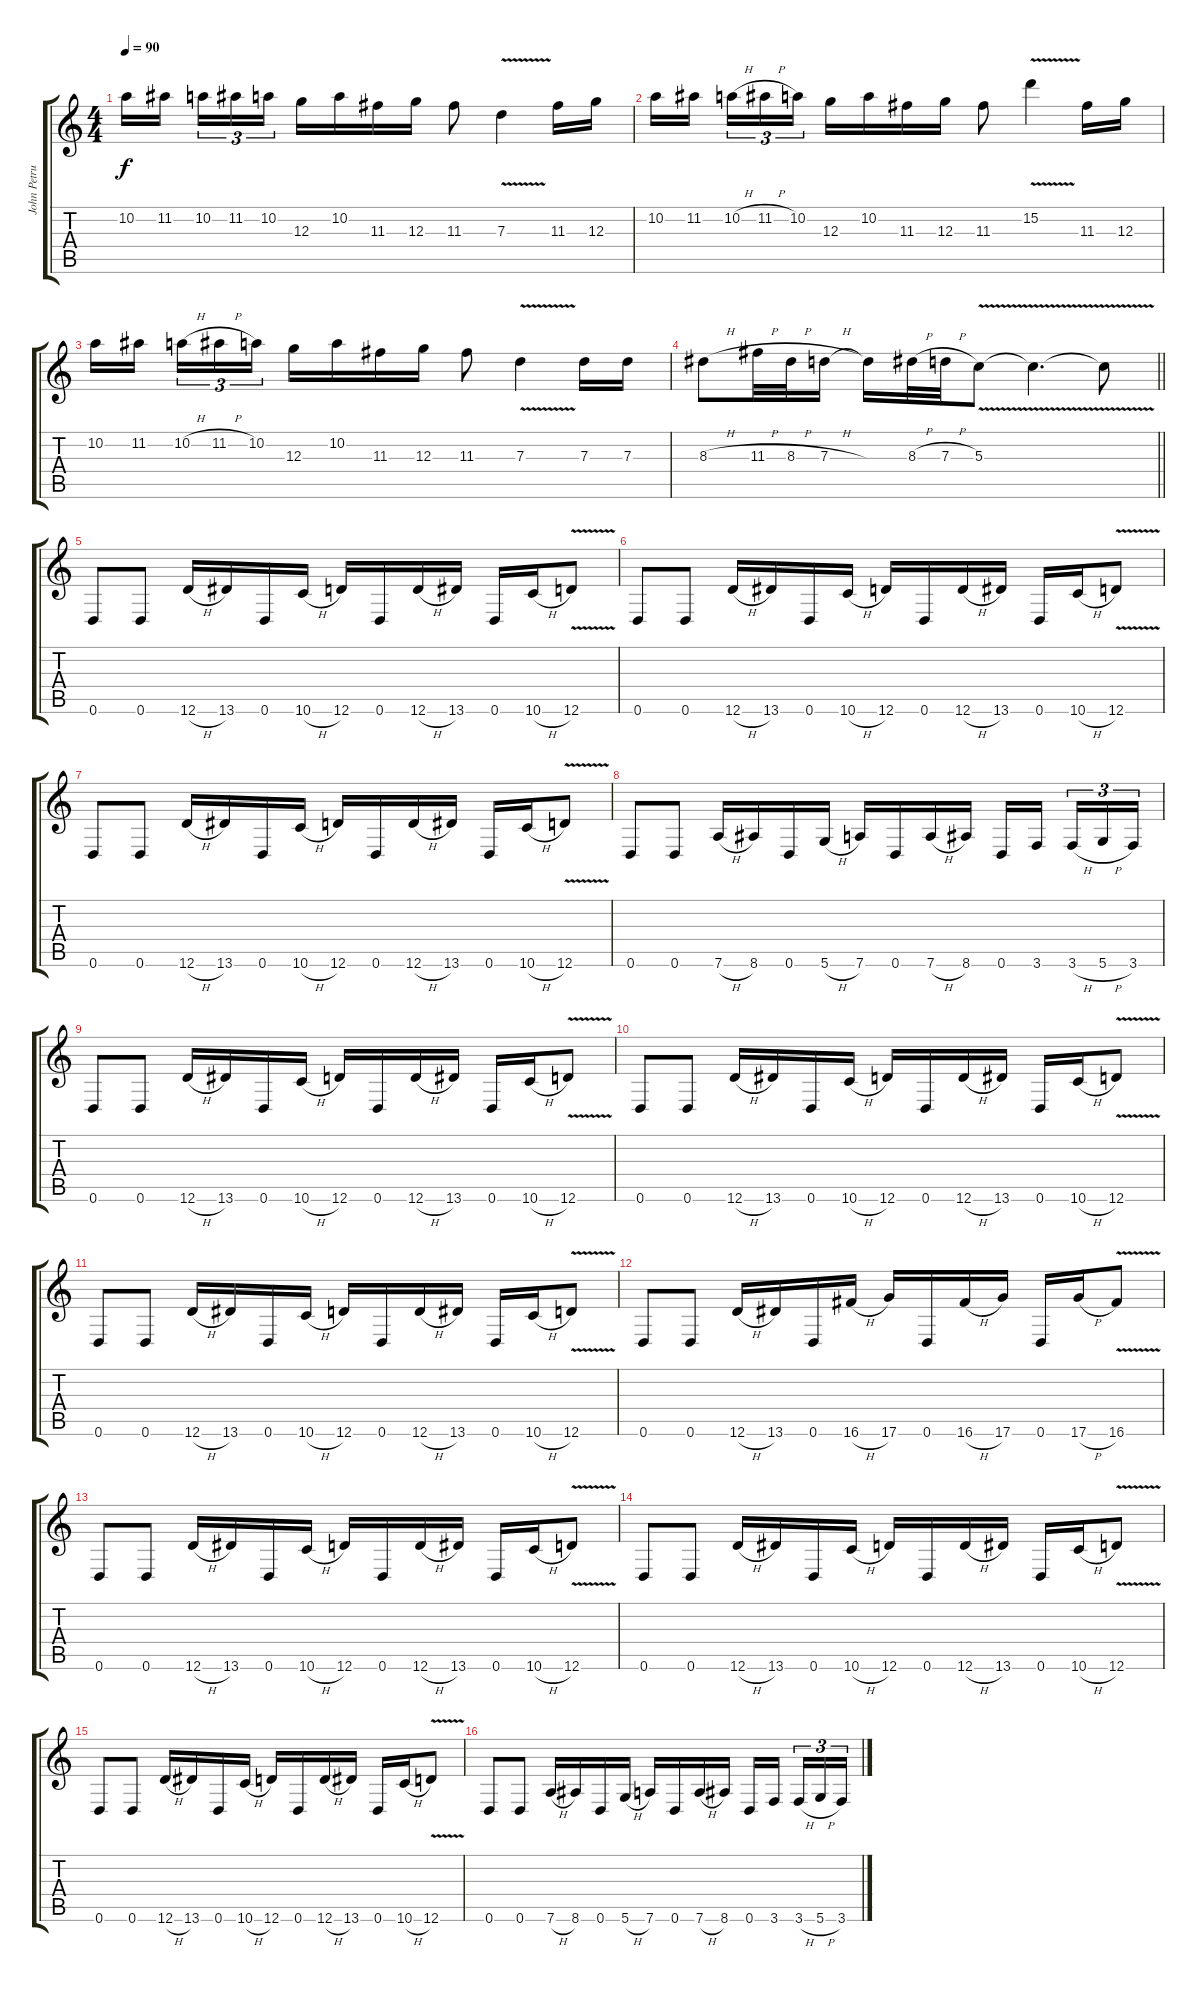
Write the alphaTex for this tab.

\track ("John Petrucci" "John Petru") {instrument acousticguitarsteel}
\staff {score tabs}
\tuning (E4 B3 G3 D3 A2 D2) {hide}
\ts (4 4)
\tempo 90
\clef g2
\ks c
10.2.16{dy f} 11.2.16{beam splitsecondary} 10.2.16{tu (3 2)} 11.2.16{tu (3 2)} 10.2.16{tu (3 2)} 12.3.16 10.2.16 11.3.16 12.3.16 11.3.8 7.3{v}.4 11.3.16 12.3.16 |
10.2.16 11.2.16{beam splitsecondary} 10.2{h}.16{tu (3 2)} 11.2{h}.16{tu (3 2)} 10.2.16{tu (3 2)} 12.3.16 10.2.16 11.3.16 12.3.16 11.3.8 15.2{v}.4 11.3.16 12.3.16 |
10.2.16 11.2.16{beam splitsecondary} 10.2{h}.16{tu (3 2)} 11.2{h}.16{tu (3 2)} 10.2.16{tu (3 2)} 12.3.16 10.2.16 11.3.16 12.3.16 11.3.8 7.3{v}.4 7.3.16 7.3.16 |
\barLineRight lightlight
8.3{h}.8 11.3{h}.32 8.3{h}.32 7.3{h}.16 7.3{t}.16 8.3{h}.32 7.3{h}.32 5.3{v}.8 5.3{v t}.4{d} 5.3{v t}.8 |
0.6.8 0.6.8 12.6{h}.16 13.6.16 0.6.16 10.6{h}.16 12.6.16 0.6.16 12.6{h}.16 13.6.16 0.6.16 10.6{h}.16 12.6{v}.8 |
0.6.8 0.6.8 12.6{h}.16 13.6.16 0.6.16 10.6{h}.16 12.6.16 0.6.16 12.6{h}.16 13.6.16 0.6.16 10.6{h}.16 12.6{v}.8 |
0.6.8 0.6.8 12.6{h}.16 13.6.16 0.6.16 10.6{h}.16 12.6.16 0.6.16 12.6{h}.16 13.6.16 0.6.16 10.6{h}.16 12.6{v}.8 |
0.6.8 0.6.8 7.6{h}.16 8.6.16 0.6.16 5.6{h}.16 7.6.16 0.6.16 7.6{h}.16 8.6.16 0.6.16 3.6.16{beam splitsecondary} 3.6{h}.16{tu (3 2)} 5.6{h}.16{tu (3 2)} 3.6.16{tu (3 2)} |
0.6.8 0.6.8 12.6{h}.16 13.6.16 0.6.16 10.6{h}.16 12.6.16 0.6.16 12.6{h}.16 13.6.16 0.6.16 10.6{h}.16 12.6{v}.8 |
0.6.8 0.6.8 12.6{h}.16 13.6.16 0.6.16 10.6{h}.16 12.6.16 0.6.16 12.6{h}.16 13.6.16 0.6.16 10.6{h}.16 12.6{v}.8 |
0.6.8 0.6.8 12.6{h}.16 13.6.16 0.6.16 10.6{h}.16 12.6.16 0.6.16 12.6{h}.16 13.6.16 0.6.16 10.6{h}.16 12.6{v}.8 |
0.6.8 0.6.8 12.6{h}.16 13.6.16 0.6.16 16.6{h}.16 17.6.16 0.6.16 16.6{h}.16 17.6.16 0.6.16 17.6{h}.16 16.6{v}.8 |
0.6.8 0.6.8 12.6{h}.16 13.6.16 0.6.16 10.6{h}.16 12.6.16 0.6.16 12.6{h}.16 13.6.16 0.6.16 10.6{h}.16 12.6{v}.8 |
0.6.8 0.6.8 12.6{h}.16 13.6.16 0.6.16 10.6{h}.16 12.6.16 0.6.16 12.6{h}.16 13.6.16 0.6.16 10.6{h}.16 12.6{v}.8 |
0.6.8 0.6.8 12.6{h}.16 13.6.16 0.6.16 10.6{h}.16 12.6.16 0.6.16 12.6{h}.16 13.6.16 0.6.16 10.6{h}.16 12.6{v}.8 |
0.6.8 0.6.8 7.6{h}.16 8.6.16 0.6.16 5.6{h}.16 7.6.16 0.6.16 7.6{h}.16 8.6.16 0.6.16 3.6.16{beam splitsecondary} 3.6{h}.16{tu (3 2)} 5.6{h}.16{tu (3 2)} 3.6.16{tu (3 2)}
